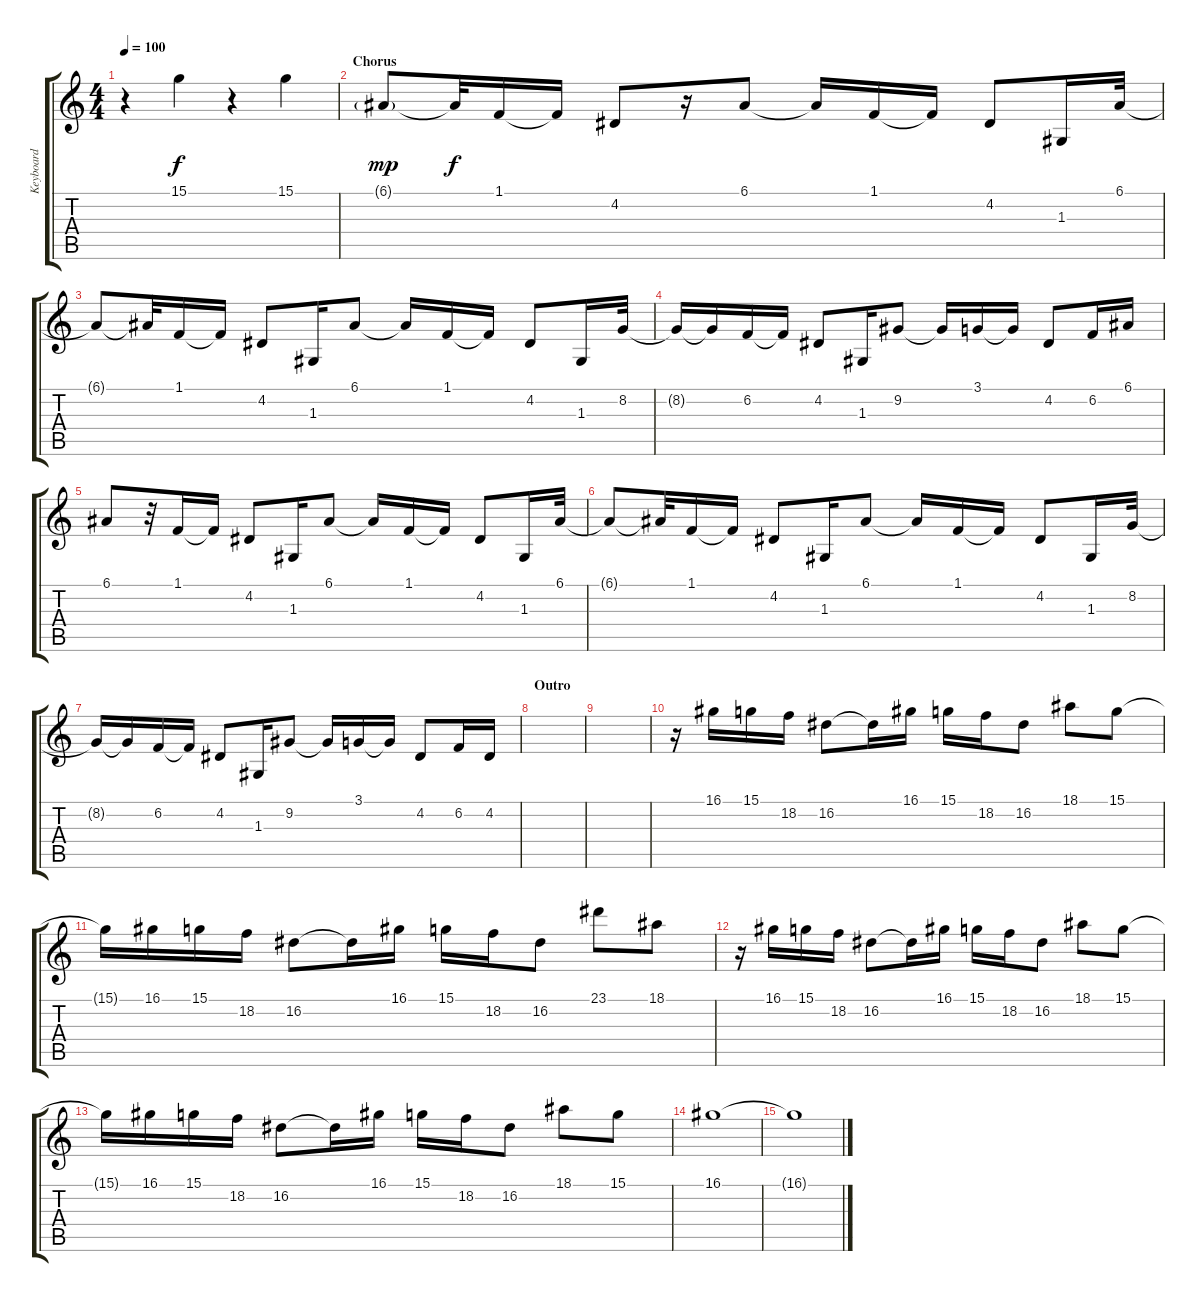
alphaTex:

\track ("Keyboard" "Keyboard") {instrument lead1square}
\staff {score tabs}
\tuning (E4 B3 G3 D3 A2 E2) {hide}
\ts (4 4)
\tempo 100
\clef g2
\ks c
r.4{dy f} 15.1.4 r.4 15.1.4 |
\section ("" "Chorus")
6.1{g}.8{dy mp instrument electricgrandpiano} 6.1{t}.32{dy f} 1.1.16 1.1{t}.16 4.2.8 r.16 6.1.8 6.1{t}.16 1.1.16 1.1{t}.16 4.2.8 1.3.16 6.1.32 |
6.1{t}.8 6.1{t}.32 1.1.16 1.1{t}.16 4.2.8 1.3.16 6.1.8 6.1{t}.16 1.1.16 1.1{t}.16 4.2.8 1.3.16 8.2.32 |
8.2{t}.16 8.2{t}.16 6.2.16 6.2{t}.16 4.2.8 1.3.16 9.2.8 9.2{t}.16 3.1.16 3.1{t}.16 4.2.8 6.2.16 6.1.16 |
6.1.8{instrument electricgrandpiano} r.32 1.1.16 1.1{t}.16 4.2.8 1.3.16 6.1.8 6.1{t}.16 1.1.16 1.1{t}.16 4.2.8 1.3.16 6.1.32 |
6.1{t}.8 6.1{t}.32 1.1.16 1.1{t}.16 4.2.8 1.3.16 6.1.8 6.1{t}.16 1.1.16 1.1{t}.16 4.2.8 1.3.16 8.2.32 |
8.2{t}.16 8.2{t}.16 6.2.16 6.2{t}.16 4.2.8 1.3.16 9.2.8 9.2{t}.16 3.1.16 3.1{t}.16 4.2.8 6.2.16 4.2.16 |
\section ("" "Outro")
|
|
r.16 16.1.16{instrument lead1square} 15.1.16 18.2.16 16.2.8 16.2{t}.16 16.1.16 15.1.16 18.2.16 16.2.8 18.1.8 15.1.8 |
15.1{t}.16 16.1.16 15.1.16 18.2.16 16.2.8 16.2{t}.16 16.1.16 15.1.16 18.2.16 16.2.8 23.1.8 18.1.8 |
r.16 16.1.16{instrument lead1square} 15.1.16 18.2.16 16.2.8 16.2{t}.16 16.1.16 15.1.16 18.2.16 16.2.8 18.1.8 15.1.8 |
15.1{t}.16 16.1.16{instrument lead1square} 15.1.16 18.2.16 16.2.8 16.2{t}.16 16.1.16 15.1.16 18.2.16 16.2.8 18.1.8 15.1.8 |
16.1.1 |
16.1{t}.1
